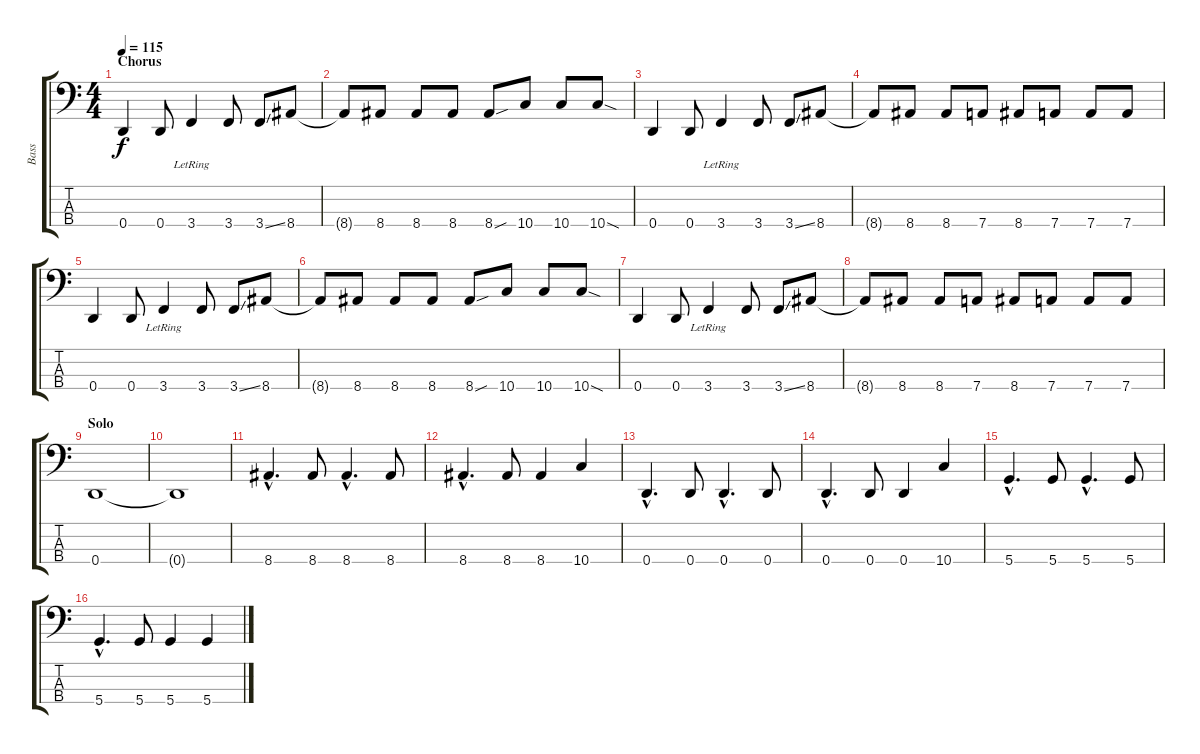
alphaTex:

\track ("Bass" "Bass") {instrument electricbassfinger}
\staff {score tabs}
\tuning (G2 D2 A1 D1) {hide}
\ts (4 4)
\section ("" "Chorus")
\tempo 115
\clef f4
\ks c
0.4.4{dy f} 0.4.8 3.4{lr}.4 3.4.8 3.4{ss}.8 8.4.8 |
8.4{t}.8 8.4.8 8.4.8 8.4.8 8.4{sou}.8 10.4.8 10.4.8 10.4{sod}.8 |
0.4.4 0.4.8 3.4{lr}.4 3.4.8 3.4{ss}.8 8.4.8 |
8.4{t}.8 8.4.8 8.4.8 7.4.8 8.4.8 7.4.8 7.4.8 7.4.8 |
0.4.4 0.4.8 3.4{lr}.4 3.4.8 3.4{ss}.8 8.4.8 |
8.4{t}.8 8.4.8 8.4.8 8.4.8 8.4{sou}.8 10.4.8 10.4.8 10.4{sod}.8 |
0.4.4 0.4.8 3.4{lr}.4 3.4.8 3.4{ss}.8 8.4.8 |
8.4{t}.8 8.4.8 8.4.8 7.4.8 8.4.8 7.4.8 7.4.8 7.4.8 |
\section ("" "Solo")
0.4.1 |
0.4{t}.1 |
8.4{hac}.4{d} 8.4.8 8.4{hac}.4{d} 8.4.8 |
8.4{hac}.4{d} 8.4.8 8.4.4 10.4.4 |
0.4{hac}.4{d} 0.4.8 0.4{hac}.4{d} 0.4.8 |
0.4{hac}.4{d} 0.4.8 0.4.4 10.4.4 |
5.4{hac}.4{d} 5.4.8 5.4{hac}.4{d} 5.4.8 |
5.4{hac}.4{d} 5.4.8 5.4.4 5.4.4
